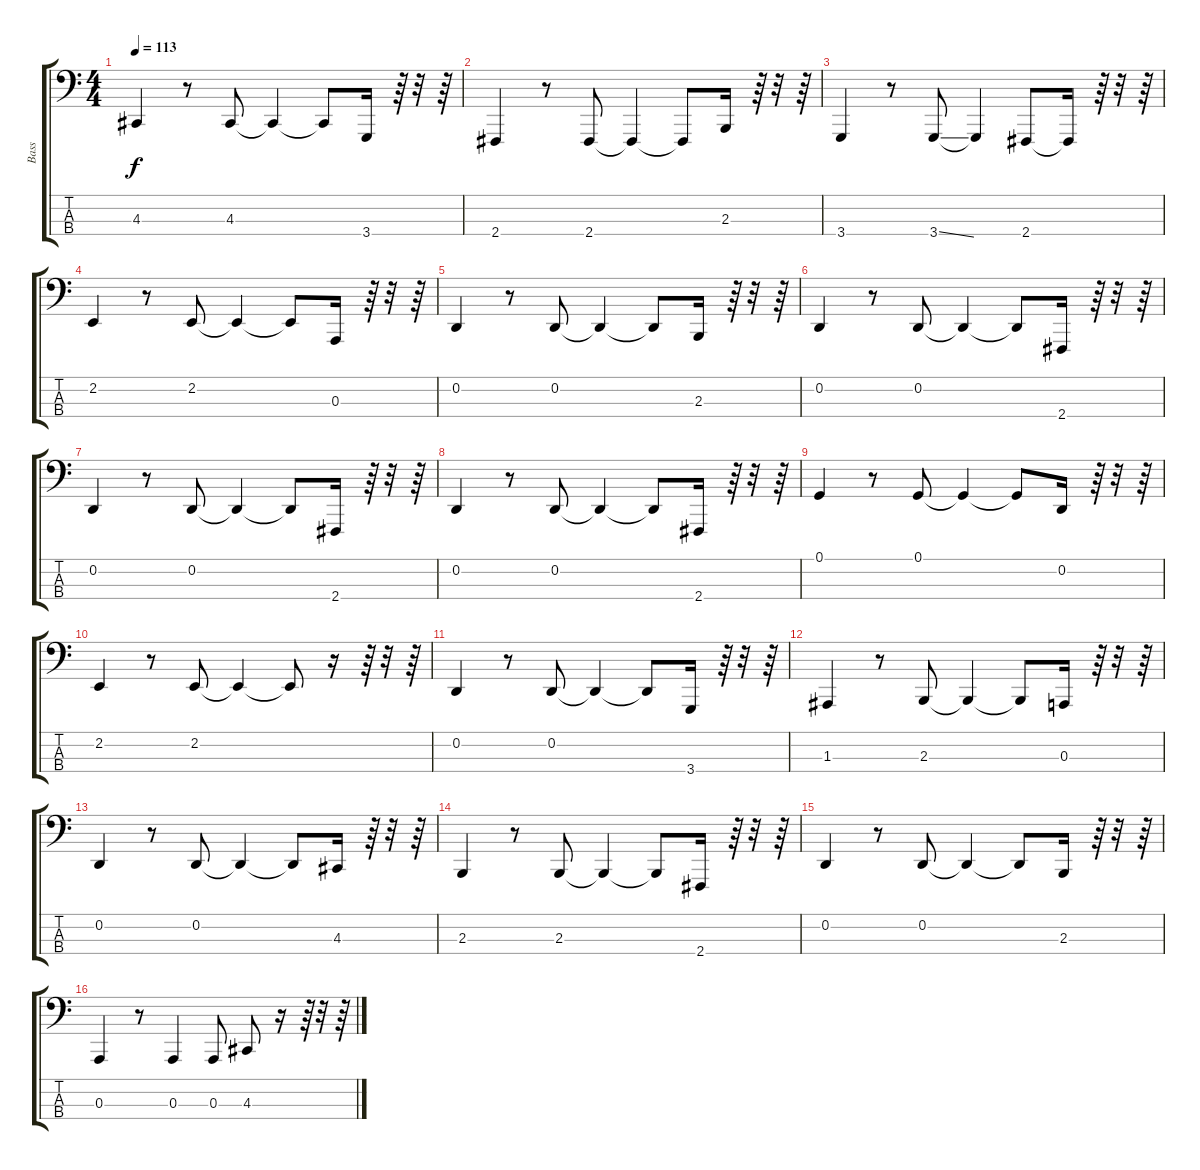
\track ("Bass" "Bass") {instrument synthvoice}
\staff {score tabs}
\tuning (G2 D2 A1 E1) {hide}
\ts (4 4)
\tempo 113
\clef f4
\ks c
4.3.4{dy f} r.8 4.3.8 4.3{t}.4 4.3{t}.8 3.4.16 r.64 r.32 r.64 |
2.4.4 r.8 2.4.8 2.4{t}.4 2.4{t}.8 2.3.16 r.64 r.32 r.64 |
3.4.4 r.8 3.4{ss}.8 3.4{t}.4 2.4.8 2.4{t}.16 r.64 r.32 r.64 |
2.2.4 r.8 2.2.8 2.2{t}.4 2.2{t}.8 0.3.16 r.64 r.32 r.64 |
0.2.4 r.8 0.2.8 0.2{t}.4 0.2{t}.8 2.3.16 r.64 r.32 r.64 |
0.2.4 r.8 0.2.8 0.2{t}.4 0.2{t}.8 2.4.16 r.64 r.32 r.64 |
0.2.4 r.8 0.2.8 0.2{t}.4 0.2{t}.8 2.4.16 r.64 r.32 r.64 |
0.2.4 r.8 0.2.8 0.2{t}.4 0.2{t}.8 2.4.16 r.64 r.32 r.64 |
0.1.4 r.8 0.1.8 0.1{t}.4 0.1{t}.8 0.2.16 r.64 r.32 r.64 |
2.2.4 r.8 2.2.8 2.2{t}.4 2.2{t}.8 r.16 r.64 r.32 r.64 |
0.2.4 r.8 0.2.8 0.2{t}.4 0.2{t}.8 3.4.16 r.64 r.32 r.64 |
1.3.4 r.8 2.3.8 2.3{t}.4 2.3{t}.8 0.3.16 r.64 r.32 r.64 |
0.2.4 r.8 0.2.8 0.2{t}.4 0.2{t}.8 4.3.16 r.64 r.32 r.64 |
2.3.4 r.8 2.3.8 2.3{t}.4 2.3{t}.8 2.4.16 r.64 r.32 r.64 |
0.2.4 r.8 0.2.8 0.2{t}.4 0.2{t}.8 2.3.16 r.64 r.32 r.64 |
0.3.4 r.8 0.3.4 0.3.8 4.3.8 r.16 r.64 r.32 r.64
